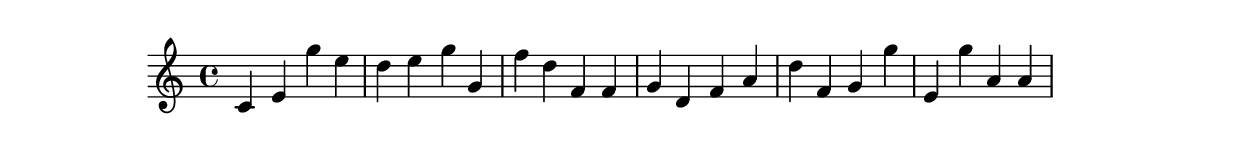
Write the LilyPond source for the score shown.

%% DO NOT EDIT this file manually; it is automatically
%% generated from LSR http://lsr.dsi.unimi.it
%% Make any changes in LSR itself, or in Documentation/snippets/new/ ,
%% and then run scripts/auxiliar/makelsr.py
%%
%% This file is in the public domain.
\version "2.15.25"

\header {
  lsrtags = "pitches"

%% Translation of GIT committish: 6977ddc9a3b63ea810eaecb864269c7d847ccf98
  texidoces = "
Este fragmento de código basado en Scheme genera
24 notas aleatorias (o tantas como se necesiten), basándose en la
hora actual (o en cualquier número pseudo-aleatorio que se
especifique en su lugar, para obtener las mismas notas aleatorias
cada vez): es decir, para obtener distintos patrones de notas,
sólo tiene que modificar este número.

"
  doctitlees = "Generación de notas aleatorias"

  texidoc = "
This Scheme-based snippet generates 24 random notes (or as many as
required), based on the current time (or any randomish number specified
instead, in order to obtain the same random notes each time): i.e., to
get different random note patterns, just change this number.

"
  doctitle = "Generating random notes"
} % begin verbatim

\score {
  {
    $(let ((random-state (seed->random-state (current-time))))
       (make-sequential-music
         (map (lambda (x)
                (let ((idx (random 12 random-state)))
                  (make-event-chord
                   (list
                    (make-music 'NoteEvent
                                'duration (ly:make-duration 2 0 1 1)
                                'pitch (ly:make-pitch
                                        (quotient idx 7)
                                        (remainder idx 7)
                                        0))))))
              (make-list 24))))
  }
}
